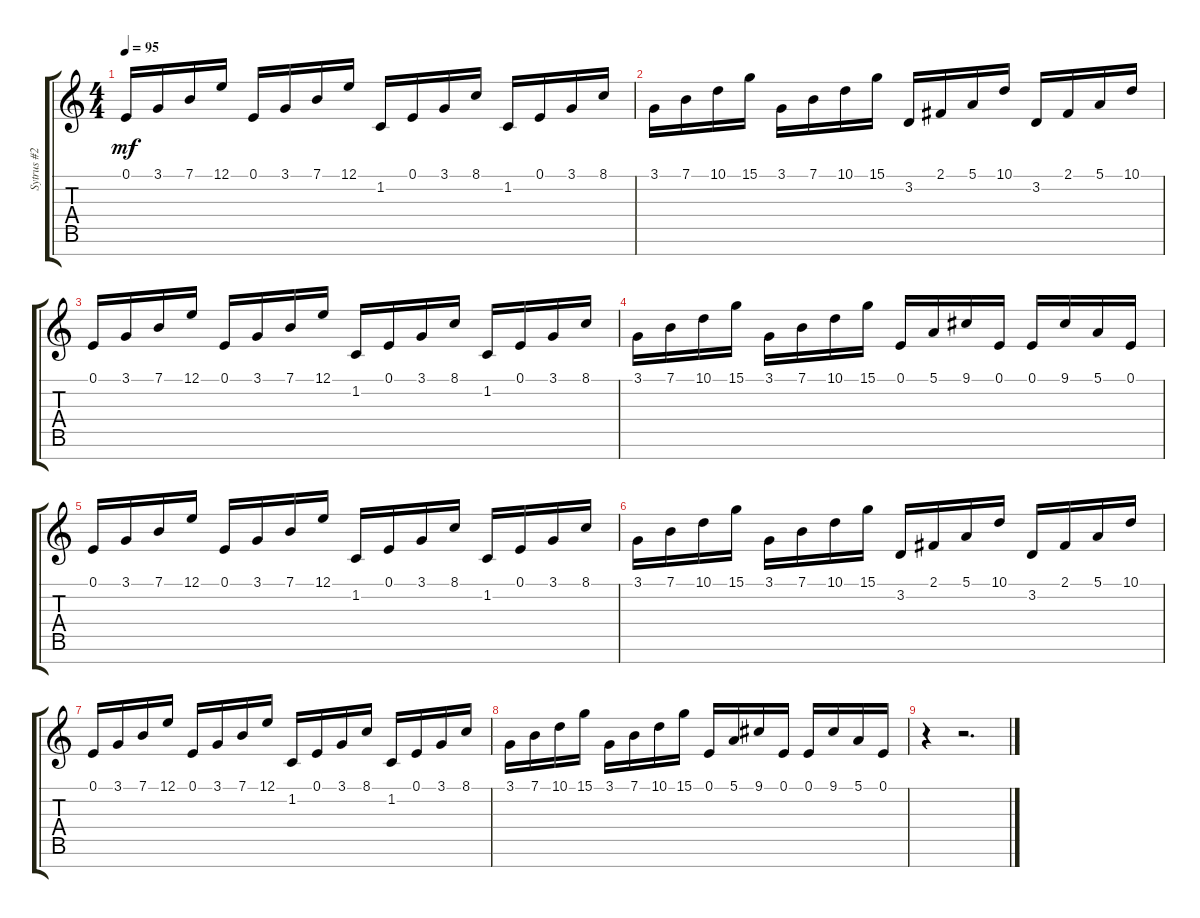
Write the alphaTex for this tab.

\track ("Sytrus #2 (Staff 1)" "Sytrus #2 ") {instrument lead6voice}
\staff {score tabs}
\tuning (E4 B3 G3 D3 A2 E2 B1) {hide}
\ts (4 4)
\tempo 95
\clef g2
\ks c
0.1.16{dy mf} 3.1.16 7.1.16 12.1.16 0.1.16 3.1.16 7.1.16 12.1.16 1.2.16 0.1.16 3.1.16 8.1.16 1.2.16 0.1.16 3.1.16 8.1.16 |
3.1.16 7.1.16 10.1.16 15.1.16 3.1.16 7.1.16 10.1.16 15.1.16 3.2.16 2.1.16 5.1.16 10.1.16 3.2.16 2.1.16 5.1.16 10.1.16 |
0.1.16 3.1.16 7.1.16 12.1.16 0.1.16 3.1.16 7.1.16 12.1.16 1.2.16 0.1.16 3.1.16 8.1.16 1.2.16 0.1.16 3.1.16 8.1.16 |
3.1.16 7.1.16 10.1.16 15.1.16 3.1.16 7.1.16 10.1.16 15.1.16 0.1.16 5.1.16 9.1.16 0.1.16 0.1.16 9.1.16 5.1.16 0.1.16 |
0.1.16 3.1.16 7.1.16 12.1.16 0.1.16 3.1.16 7.1.16 12.1.16 1.2.16 0.1.16 3.1.16 8.1.16 1.2.16 0.1.16 3.1.16 8.1.16 |
3.1.16 7.1.16 10.1.16 15.1.16 3.1.16 7.1.16 10.1.16 15.1.16 3.2.16 2.1.16 5.1.16 10.1.16 3.2.16 2.1.16 5.1.16 10.1.16 |
0.1.16 3.1.16 7.1.16 12.1.16 0.1.16 3.1.16 7.1.16 12.1.16 1.2.16 0.1.16 3.1.16 8.1.16 1.2.16 0.1.16 3.1.16 8.1.16 |
3.1.16 7.1.16 10.1.16 15.1.16 3.1.16 7.1.16 10.1.16 15.1.16 0.1.16 5.1.16 9.1.16 0.1.16 0.1.16 9.1.16 5.1.16 0.1.16 |
r.4 r.2{d}
